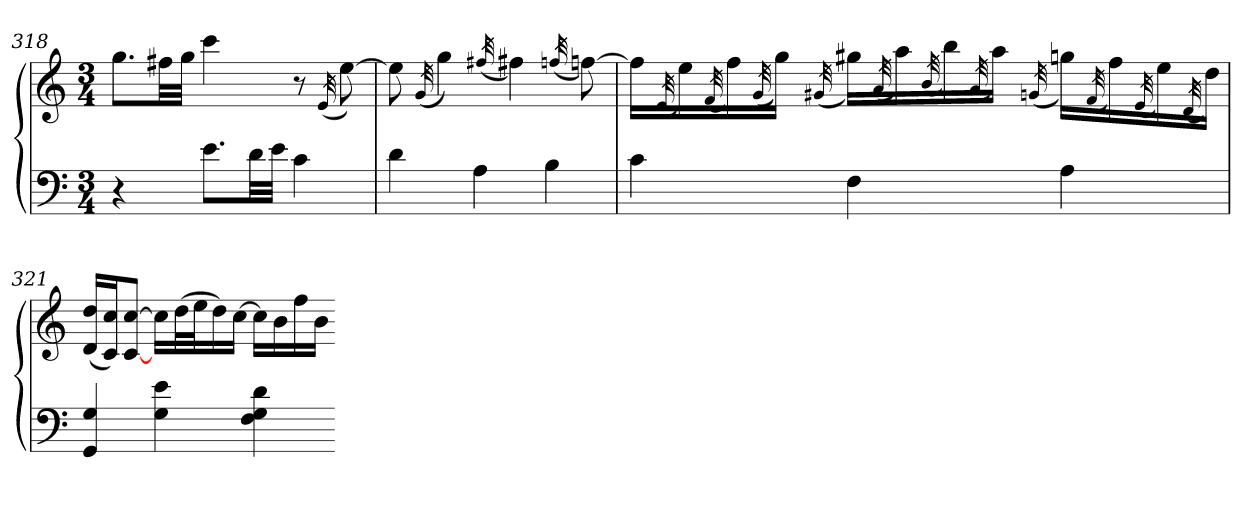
**kern	**kern
*part1	*part1
*staff2	*staff1
*clefF4	*clefG2
*k[]	*k[]
*C:	*C:
*M3/4	*M3/4
=318	=318
4r	8.ggL
.	32ff#XLL
.	32ggJJJ
8.eL	4ccc
32dLL	.
32eJJJ	.
4c	8r
.	(32qe
.	[8ee)
=319	=319
4d	8ee]
.	(32qg
.	4gg)
4A	.
.	(32qff#X
.	4ff#X)
4B	.
.	(32qffn
.	[8ffn)
=320	=320
4c	16ffLL]
.	(32qe
.	16ee)
.	(32qf
.	16ff)
.	(32qg
.	16ggJJ)
.	(32qg#X
4F	16gg#XLL)
.	(32qa
.	16aa)
.	(32qb
.	16bb)
.	(32qa
.	16aaJJ)
.	(32qgn
4A	16ggnLL)
.	(32qf
.	16ff)
.	(32qe
.	16ee)
.	(32qd
.	16ddJJ)
=321	=321
4GG 4G	(16d 16ddLL
.	16c 16ccJ)
.	[8c [8ccJ
4G 4e	16ccLL]
.	(32ddL
.	32eeJ
.	16dd)
.	[16ccJJ
4F 4G 4d	16ccLL]
.	16b
.	16ff
.	16bJJ
=-	=-
*-	*-
